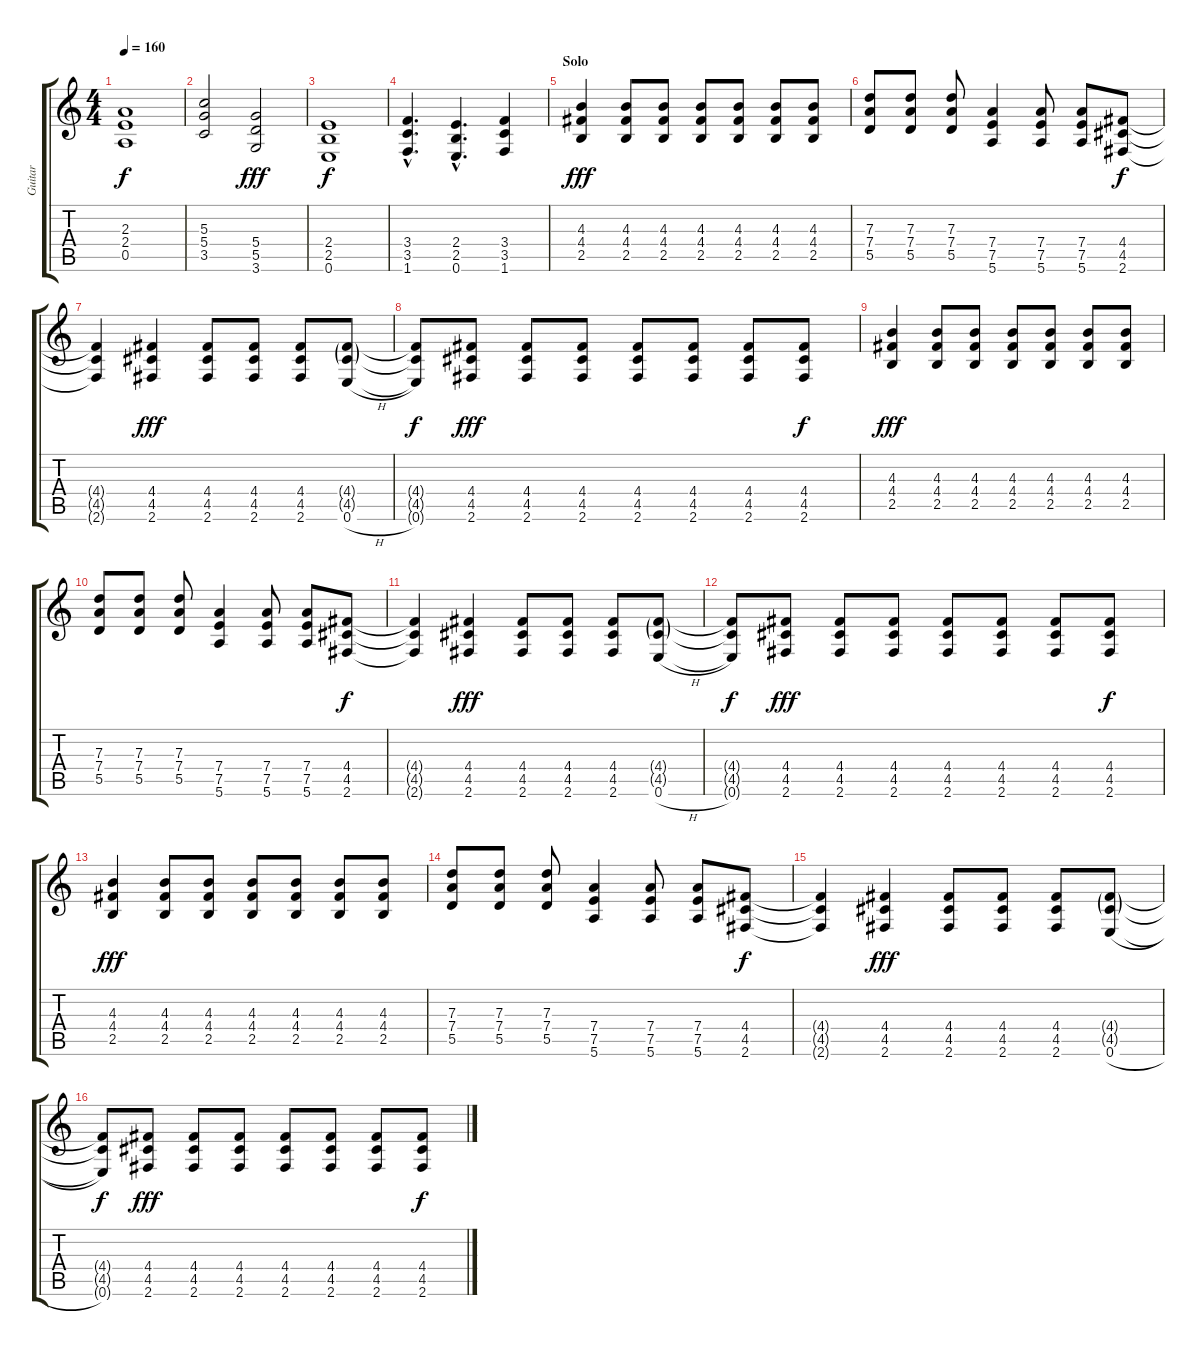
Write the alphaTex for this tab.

\track ("Guitar" "Guitar") {instrument distortionguitar}
\staff {score tabs}
\tuning (E4 B3 G3 D3 A2 E2) {hide}
\ts (4 4)
\tempo 160
\clef g2
\ks c
(2.3 2.4 0.5).1{dy f} |
(5.3 5.4 3.5).2 (5.4 5.5 3.6).2{dy fff} |
(2.4 2.5 0.6).1{dy f} |
(3.4{hac} 3.5{hac} 1.6{hac}).4{d} (2.4{hac} 2.5{hac} 0.6{hac}).4{d} (3.4 3.5 1.6).4 |
\section ("" "Solo")
(4.3 4.4 2.5).4{dy fff} (4.3 4.4 2.5).8 (4.3 4.4 2.5).8 (4.3 4.4 2.5).8 (4.3 4.4 2.5).8 (4.3 4.4 2.5).8 (4.3 4.4 2.5).8 |
(7.3 7.4 5.5).8 (7.3 7.4 5.5).8 (7.3 7.4 5.5).8 (7.4 7.5 5.6).4 (7.4 7.5 5.6).8 (7.4 7.5 5.6).8 (4.4 4.5 2.6).8{dy f} |
(4.4{t} 4.5{t} 2.6{t}).4 (4.4 4.5 2.6).4{dy fff} (4.4 4.5 2.6).8 (4.4 4.5 2.6).8 (4.4 4.5 2.6).8 (4.4{g} 4.5{g} 0.6{h}).8 |
(4.4{t} 4.5{t} 0.6{t}).8{dy f} (4.4 4.5 2.6).8{dy fff} (4.4 4.5 2.6).8 (4.4 4.5 2.6).8 (4.4 4.5 2.6).8 (4.4 4.5 2.6).8 (4.4 4.5 2.6).8 (4.4 4.5 2.6).8{dy f} |
(4.3 4.4 2.5).4{dy fff} (4.3 4.4 2.5).8 (4.3 4.4 2.5).8 (4.3 4.4 2.5).8 (4.3 4.4 2.5).8 (4.3 4.4 2.5).8 (4.3 4.4 2.5).8 |
(7.3 7.4 5.5).8 (7.3 7.4 5.5).8 (7.3 7.4 5.5).8 (7.4 7.5 5.6).4 (7.4 7.5 5.6).8 (7.4 7.5 5.6).8 (4.4 4.5 2.6).8{dy f} |
(4.4{t} 4.5{t} 2.6{t}).4 (4.4 4.5 2.6).4{dy fff} (4.4 4.5 2.6).8 (4.4 4.5 2.6).8 (4.4 4.5 2.6).8 (4.4{g} 4.5{g} 0.6{h}).8 |
(4.4{t} 4.5{t} 0.6{t}).8{dy f} (4.4 4.5 2.6).8{dy fff} (4.4 4.5 2.6).8 (4.4 4.5 2.6).8 (4.4 4.5 2.6).8 (4.4 4.5 2.6).8 (4.4 4.5 2.6).8 (4.4 4.5 2.6).8{dy f} |
(4.3 4.4 2.5).4{dy fff} (4.3 4.4 2.5).8 (4.3 4.4 2.5).8 (4.3 4.4 2.5).8 (4.3 4.4 2.5).8 (4.3 4.4 2.5).8 (4.3 4.4 2.5).8 |
(7.3 7.4 5.5).8 (7.3 7.4 5.5).8 (7.3 7.4 5.5).8 (7.4 7.5 5.6).4 (7.4 7.5 5.6).8 (7.4 7.5 5.6).8 (4.4 4.5 2.6).8{dy f} |
(4.4{t} 4.5{t} 2.6{t}).4 (4.4 4.5 2.6).4{dy fff} (4.4 4.5 2.6).8 (4.4 4.5 2.6).8 (4.4 4.5 2.6).8 (4.4{g} 4.5{g} 0.6{h}).8 |
(4.4{t} 4.5{t} 0.6{t}).8{dy f} (4.4 4.5 2.6).8{dy fff} (4.4 4.5 2.6).8 (4.4 4.5 2.6).8 (4.4 4.5 2.6).8 (4.4 4.5 2.6).8 (4.4 4.5 2.6).8 (4.4 4.5 2.6).8{dy f}
